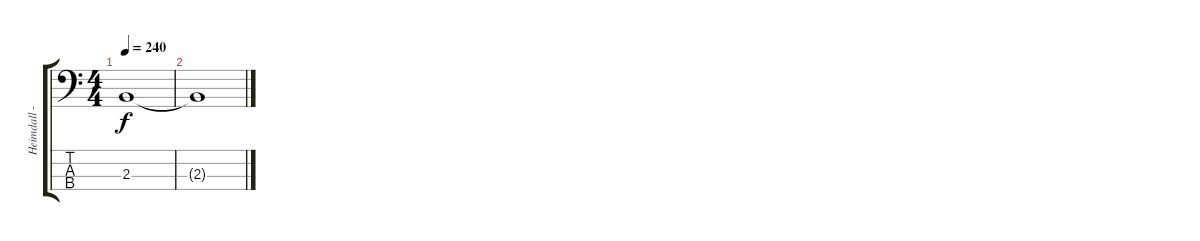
\track ("Heimdall - Picked Bass" "Heimdall -") {instrument electricbassfinger}
\staff {score tabs}
\tuning (G2 D2 A1 E1) {hide}
\ts (4 4)
\tempo 240
\clef f4
\ks c
2.3.1{dy f} |
2.3{t}.1
